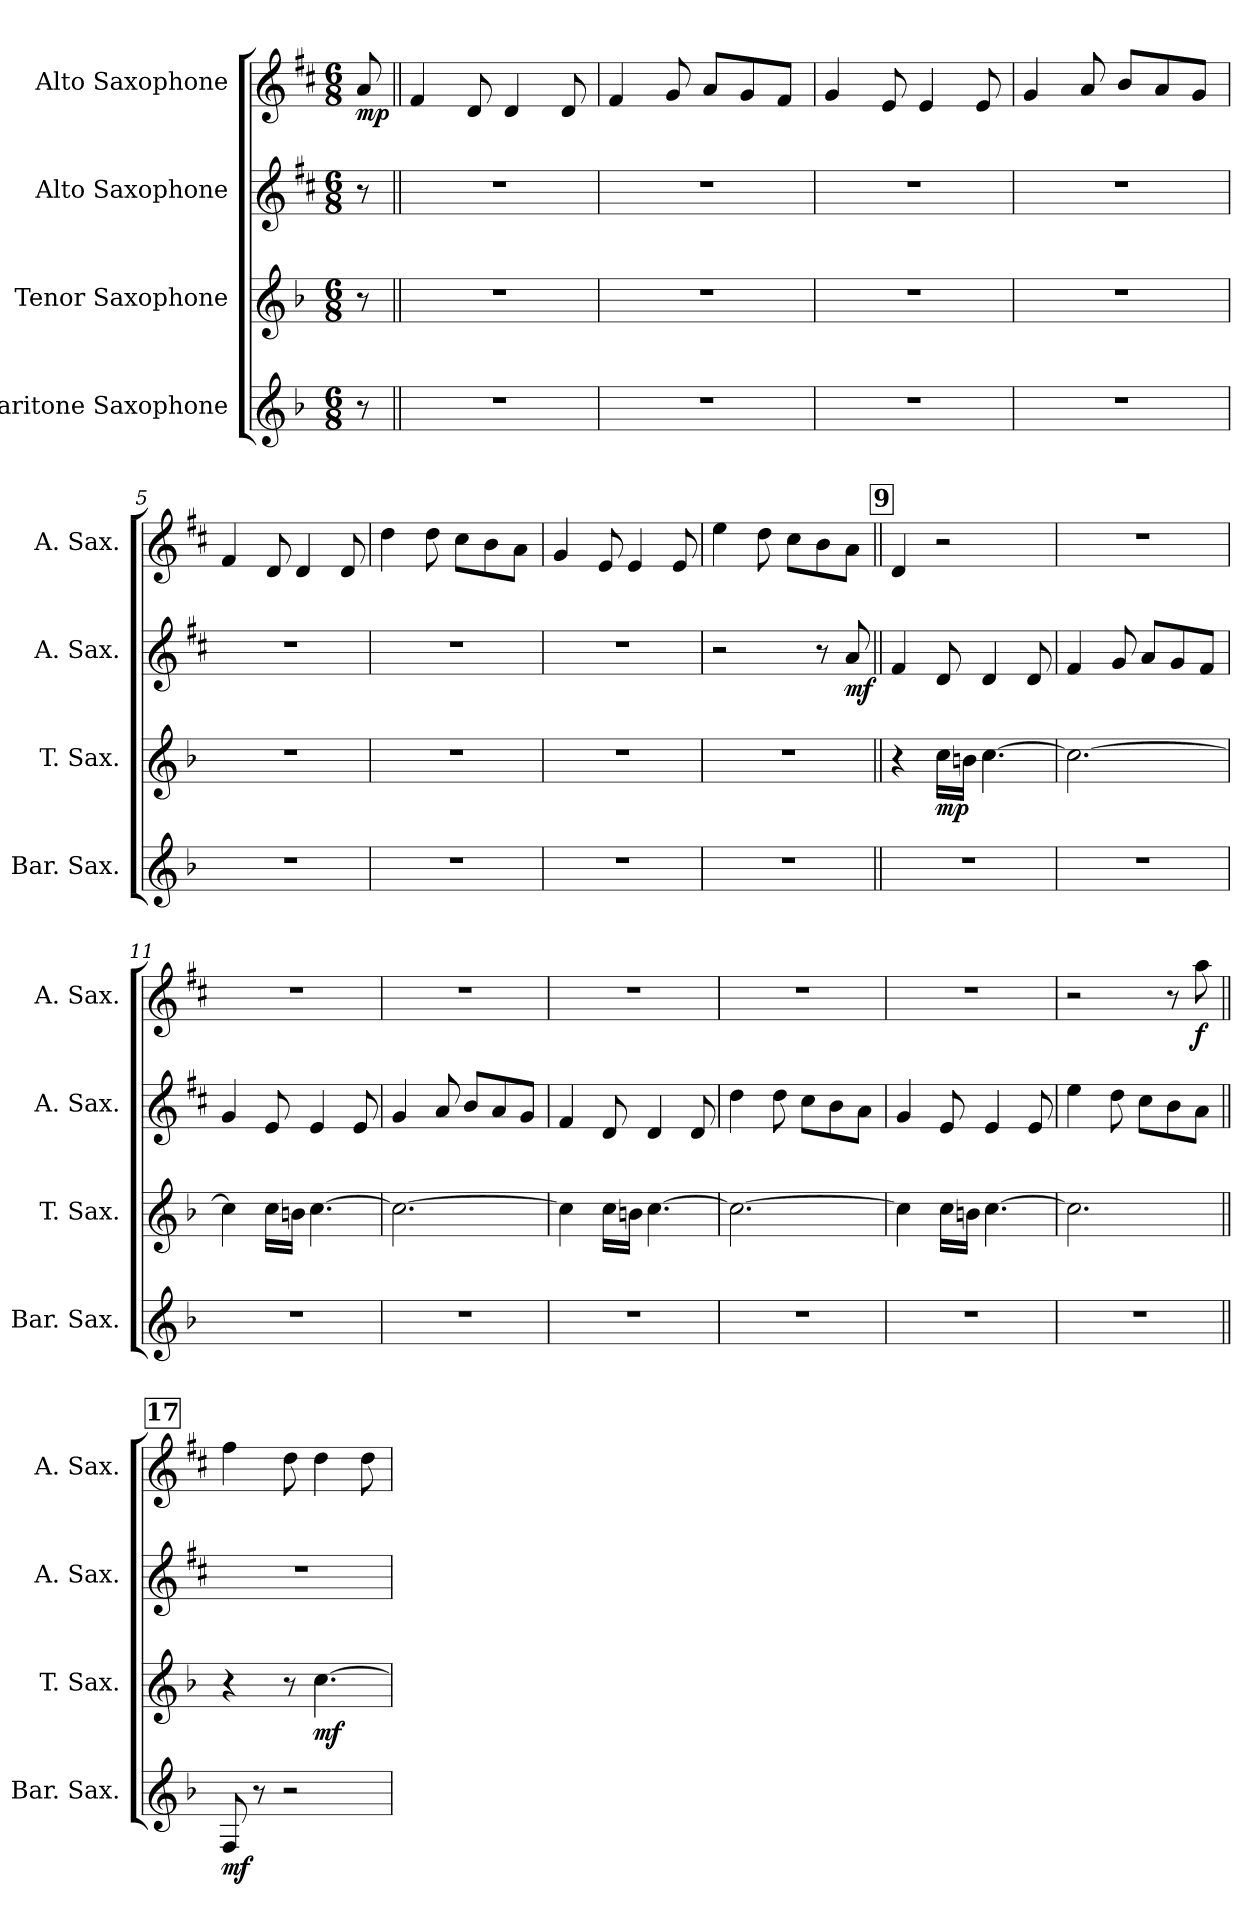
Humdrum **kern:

**kern	**dynam	**kern	**dynam	**kern	**dynam	**kern	**dynam
*part4	*part4	*part3	*part3	*part2	*part2	*part1	*part1
*staff4	*staff4	*staff3	*staff3	*staff2	*staff2	*staff1	*staff1
*I"Baritone Saxophone	*	*I"Tenor Saxophone	*	*I"Alto Saxophone	*	*I"Alto Saxophone	*
*I'Bar. Sax.	*	*I'T. Sax.	*	*I'A. Sax.	*	*I'A. Sax.	*
*clefG2	*	*clefG2	*	*clefG2	*	*clefG2	*
*ITrd12c21	*	*ITrd8c14	*	*ITrd5c9	*	*ITrd5c9	*
*k[b-]	*	*k[b-]	*	*k[b-]	*	*k[b-]	*
*M6/8	*	*M6/8	*	*M6/8	*	*M6/8	*
=	=	=	=	=	=	=	=
!	!	!	!	!	!	!	!LO:DY:b
8r	.	8r	.	8r	.	8c/	mp
=1||	=1||	=1||	=1||	=1||	=1||	=1||	=1||
*	*	*	*	*	*	*MM225	*
2.r	.	2.r	.	2.r	.	4A/	.
.	.	.	.	.	.	8F/	.
.	.	.	.	.	.	4F/	.
.	.	.	.	.	.	8F/	.
=2	=2	=2	=2	=2	=2	=2	=2
2.r	.	2.r	.	2.r	.	4A/	.
.	.	.	.	.	.	8B-/	.
.	.	.	.	.	.	8c/L	.
.	.	.	.	.	.	8B-/	.
.	.	.	.	.	.	8A/J	.
=3	=3	=3	=3	=3	=3	=3	=3
2.r	.	2.r	.	2.r	.	4B-/	.
.	.	.	.	.	.	8G/	.
.	.	.	.	.	.	4G/	.
.	.	.	.	.	.	8G/	.
=4	=4	=4	=4	=4	=4	=4	=4
2.r	.	2.r	.	2.r	.	4B-/	.
.	.	.	.	.	.	8c/	.
.	.	.	.	.	.	8d/L	.
.	.	.	.	.	.	8c/	.
.	.	.	.	.	.	8B-/J	.
=5	=5	=5	=5	=5	=5	=5	=5
2.r	.	2.r	.	2.r	.	4A/	.
.	.	.	.	.	.	8F/	.
.	.	.	.	.	.	4F/	.
.	.	.	.	.	.	8F/	.
!!LO:LB:g=z
=6	=6	=6	=6	=6	=6	=6	=6
2.r	.	2.r	.	2.r	.	4f\	.
.	.	.	.	.	.	8f\	.
.	.	.	.	.	.	8e\L	.
.	.	.	.	.	.	8d\	.
.	.	.	.	.	.	8c\J	.
=7	=7	=7	=7	=7	=7	=7	=7
2.r	.	2.r	.	2.r	.	4B-/	.
.	.	.	.	.	.	8G/	.
.	.	.	.	.	.	4G/	.
.	.	.	.	.	.	8G/	.
=8	=8	=8	=8	=8	=8	=8	=8
2.r	.	2.r	.	2r	.	4g\	.
.	.	.	.	.	.	8f\	.
.	.	.	.	.	.	8e\L	.
.	.	.	.	8r	.	8d\	.
!	!	!	!	!	!LO:DY:b	!	!
.	.	.	.	8c/	mf	8c\J	.
!!LO:REH:place=s1:a:B:fs=14:t=9
=9||	=9||	=9||	=9||	=9||	=9||	=9||	=9||
2.r	.	4r	.	4A/	.	4F/	.
!	!	!	!LO:DY:b	!	!	!	!
.	.	16c\LL	mp	8F/	.	2r	.
.	.	16Bn\JJ	.	.	.	.	.
.	.	[4.c\	.	4F/	.	.	.
.	.	.	.	8F/	.	.	.
=10	=10	=10	=10	=10	=10	=10	=10
2.r	.	2.c\_	.	4A/	.	2.r	.
.	.	.	.	8B-/	.	.	.
.	.	.	.	8c/L	.	.	.
.	.	.	.	8B-/	.	.	.
.	.	.	.	8A/J	.	.	.
=11	=11	=11	=11	=11	=11	=11	=11
2.r	.	4c\]	.	4B-/	.	2.r	.
.	.	16c\LL	.	8G/	.	.	.
.	.	16Bn\JJ	.	.	.	.	.
.	.	[4.c\	.	4G/	.	.	.
.	.	.	.	8G/	.	.	.
!!LO:LB:g=z
=12	=12	=12	=12	=12	=12	=12	=12
2.r	.	2.c\_	.	4B-/	.	2.r	.
.	.	.	.	8c/	.	.	.
.	.	.	.	8d/L	.	.	.
.	.	.	.	8c/	.	.	.
.	.	.	.	8B-/J	.	.	.
=13	=13	=13	=13	=13	=13	=13	=13
2.r	.	4c\]	.	4A/	.	2.r	.
.	.	16c\LL	.	8F/	.	.	.
.	.	16Bn\JJ	.	.	.	.	.
.	.	[4.c\	.	4F/	.	.	.
.	.	.	.	8F/	.	.	.
=14	=14	=14	=14	=14	=14	=14	=14
2.r	.	2.c\_	.	4f\	.	2.r	.
.	.	.	.	8f\	.	.	.
.	.	.	.	8e\L	.	.	.
.	.	.	.	8d\	.	.	.
.	.	.	.	8c\J	.	.	.
=15	=15	=15	=15	=15	=15	=15	=15
2.r	.	4c\]	.	4B-/	.	2.r	.
.	.	16c\LL	.	8G/	.	.	.
.	.	16Bn\JJ	.	.	.	.	.
.	.	[4.c\	.	4G/	.	.	.
.	.	.	.	8G/	.	.	.
=16	=16	=16	=16	=16	=16	=16	=16
2.r	.	2.c\]	.	4g\	.	2r	.
.	.	.	.	8f\	.	.	.
.	.	.	.	8e\L	.	.	.
.	.	.	.	8d\	.	8r	.
!	!	!	!	!	!	!	!LO:DY:b
.	.	.	.	8c\J	.	8cc\	f
!!LO:REH:place=s1:a:B:fs=14:t=17
=17||	=17||	=17||	=17||	=17||	=17||	=17||	=17||
!	!LO:DY:b	!	!	!	!	!	!
8FF/	mf	4r	.	2.r	.	4a\	.
8r	.	.	.	.	.	.	.
2r	.	8r	.	.	.	8f\	.
!	!	!	!LO:DY:b	!	!	!	!
.	.	[4.c\	mf	.	.	4f\	.
.	.	.	.	.	.	8f\	.
=	=	=	=	=	=	=	=
*-	*-	*-	*-	*-	*-	*-	*-
